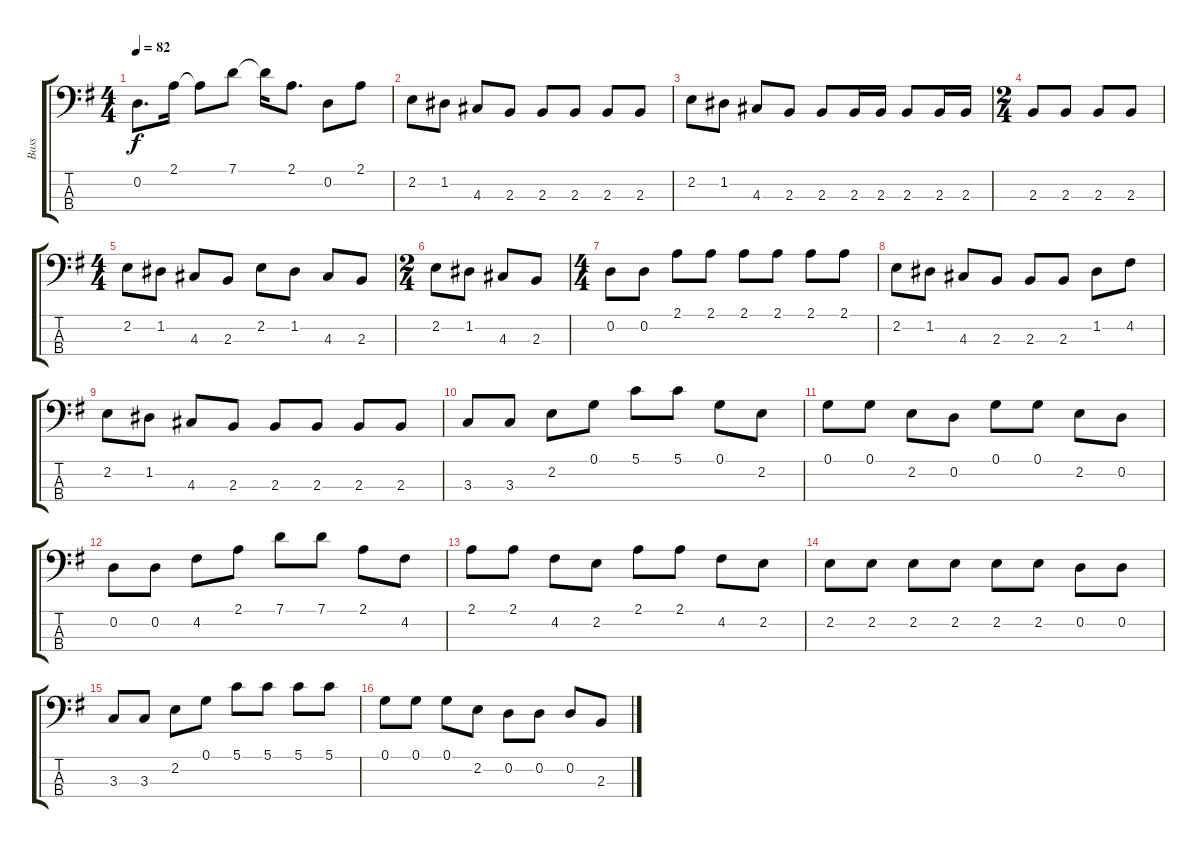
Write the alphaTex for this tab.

\track ("Bass" "Bass") {instrument electricbassfinger}
\staff {score tabs}
\tuning (G2 D2 A1 E1) {hide}
\ts (4 4)
\tempo 82
\clef f4
\ks g
0.2.8{d dy f} 2.1.16 2.1{t}.8 7.1.8 7.1{t}.16 2.1.8{d} 0.2.8 2.1.8 |
2.2.8 1.2.8 4.3.8 2.3.8 2.3.8 2.3.8 2.3.8 2.3.8 |
2.2.8 1.2.8 4.3.8 2.3.8 2.3.8 2.3.16 2.3.16 2.3.8 2.3.16 2.3.16 |
\ts (2 4)
2.3.8 2.3.8 2.3.8 2.3.8 |
\ts (4 4)
2.2.8 1.2.8 4.3.8 2.3.8 2.2.8 1.2.8 4.3.8 2.3.8 |
\ts (2 4)
2.2.8 1.2.8 4.3.8 2.3.8 |
\ts (4 4)
0.2.8 0.2.8 2.1.8 2.1.8 2.1.8 2.1.8 2.1.8 2.1.8 |
2.2.8 1.2.8 4.3.8 2.3.8 2.3.8 2.3.8 1.2.8 4.2.8 |
2.2.8 1.2.8 4.3.8 2.3.8 2.3.8 2.3.8 2.3.8 2.3.8 |
3.3.8 3.3.8 2.2.8 0.1.8 5.1.8 5.1.8 0.1.8 2.2.8 |
0.1.8 0.1.8 2.2.8 0.2.8 0.1.8 0.1.8 2.2.8 0.2.8 |
0.2.8 0.2.8 4.2.8 2.1.8 7.1.8 7.1.8 2.1.8 4.2.8 |
2.1.8 2.1.8 4.2.8 2.2.8 2.1.8 2.1.8 4.2.8 2.2.8 |
2.2.8 2.2.8 2.2.8 2.2.8 2.2.8 2.2.8 0.2.8 0.2.8 |
3.3.8 3.3.8 2.2.8 0.1.8 5.1.8 5.1.8 5.1.8 5.1.8 |
0.1.8 0.1.8 0.1.8 2.2.8 0.2.8 0.2.8 0.2.8 2.3.8
